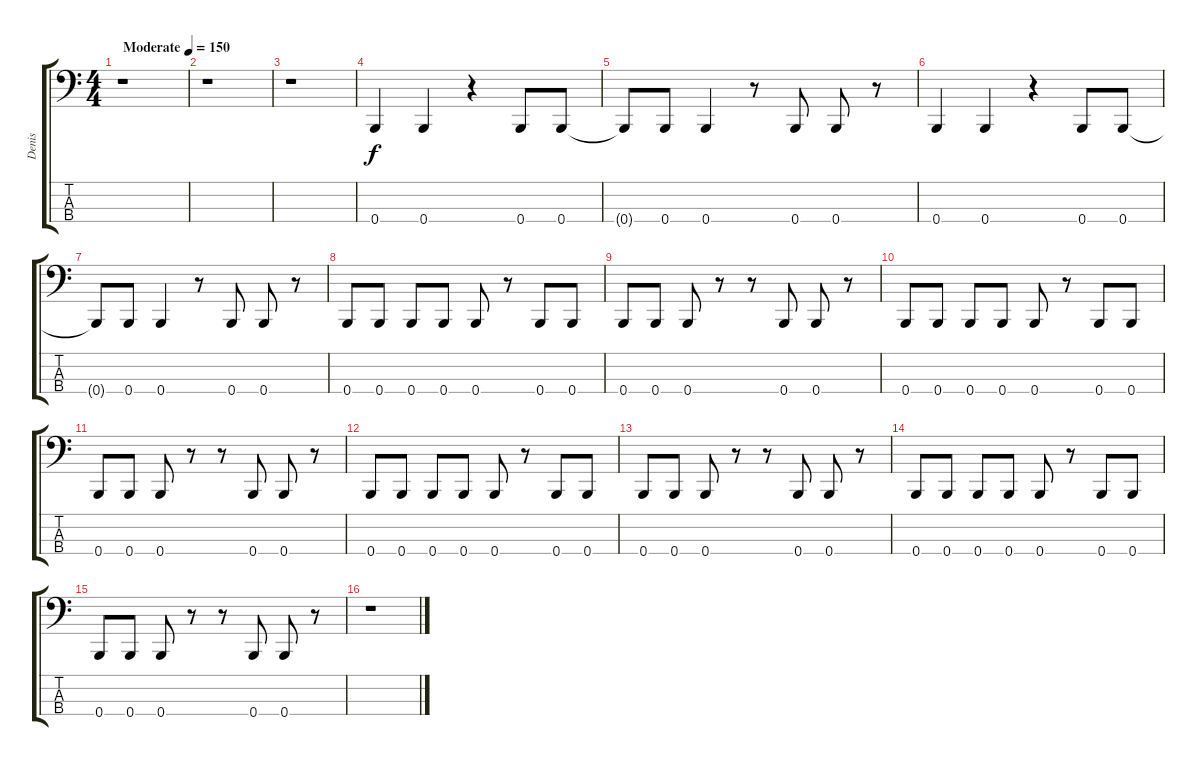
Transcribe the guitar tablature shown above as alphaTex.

\track ("Denis" "Denis") {instrument electricbasspick}
\staff {score tabs}
\tuning (E2 B1 Gb1 B0) {hide}
\ts (4 4)
\tempo (150 "Moderate")
\clef f4
\ks c
r.1{dy f instrument electricbasspick} |
r.1 |
r.1 |
0.4.4 0.4.4 r.4 0.4.8 0.4.8 |
0.4{t}.8 0.4.8 0.4.4 r.8 0.4.8 0.4.8 r.8 |
0.4.4 0.4.4 r.4 0.4.8 0.4.8 |
0.4{t}.8 0.4.8 0.4.4 r.8 0.4.8 0.4.8 r.8 |
0.4.8 0.4.8 0.4.8 0.4.8 0.4.8 r.8 0.4.8 0.4.8 |
0.4.8 0.4.8 0.4.8 r.8 r.8 0.4.8 0.4.8 r.8 |
0.4.8 0.4.8 0.4.8 0.4.8 0.4.8 r.8 0.4.8 0.4.8 |
0.4.8 0.4.8 0.4.8 r.8 r.8 0.4.8 0.4.8 r.8 |
0.4.8 0.4.8 0.4.8 0.4.8 0.4.8 r.8 0.4.8 0.4.8 |
0.4.8 0.4.8 0.4.8 r.8 r.8 0.4.8 0.4.8 r.8 |
0.4.8 0.4.8 0.4.8 0.4.8 0.4.8 r.8 0.4.8 0.4.8 |
0.4.8 0.4.8 0.4.8 r.8 r.8 0.4.8 0.4.8 r.8 |
r.1
